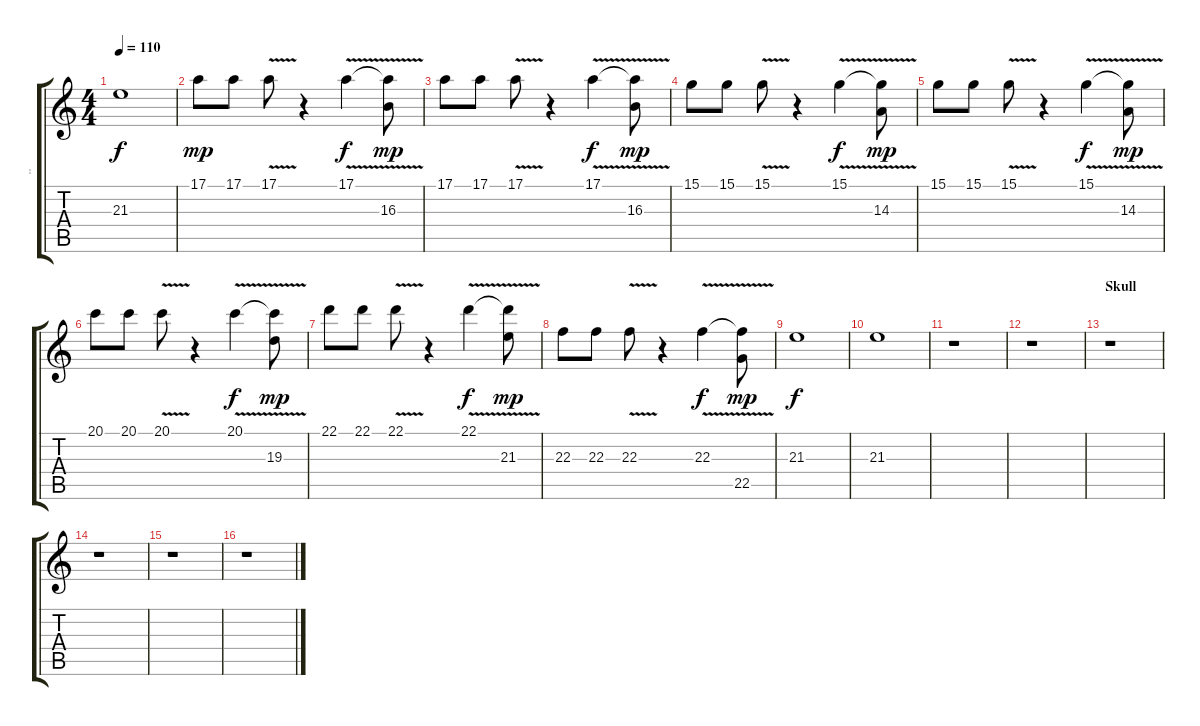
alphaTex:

\track (".." "..") {instrument celesta}
\staff {score tabs}
\tuning (E4 B3 G3 D3 A2 E2) {hide}
\ts (4 4)
\tempo 110
\clef g2
\ks c
21.3.1{dy f} |
17.1.8{dy mp} 17.1.8 17.1{v}.8 r.4 17.1{v}.4{dy f} (17.1{t} 16.3).8{dy mp} |
17.1.8 17.1.8 17.1{v}.8 r.4 17.1{v}.4{dy f} (17.1{t} 16.3).8{dy mp} |
15.1.8 15.1.8 15.1{v}.8 r.4 15.1{v}.4{dy f} (15.1{t} 14.3).8{dy mp} |
15.1.8 15.1.8 15.1{v}.8 r.4 15.1{v}.4{dy f} (15.1{t} 14.3).8{dy mp} |
20.1.8 20.1.8 20.1{v}.8 r.4 20.1{v}.4{dy f} (20.1{t} 19.3).8{dy mp} |
22.1.8 22.1.8 22.1{v}.8 r.4 22.1{v}.4{dy f} (22.1{t} 21.3).8{dy mp} |
22.3.8 22.3.8 22.3{v}.8 r.4 22.3{v}.4{dy f} (22.3{t} 22.5).8{dy mp} |
21.3.1{dy f} |
21.3.1 |
r.1 |
r.1 |
\section ("" "Skull")
r.1 |
r.1 |
r.1 |
r.1
